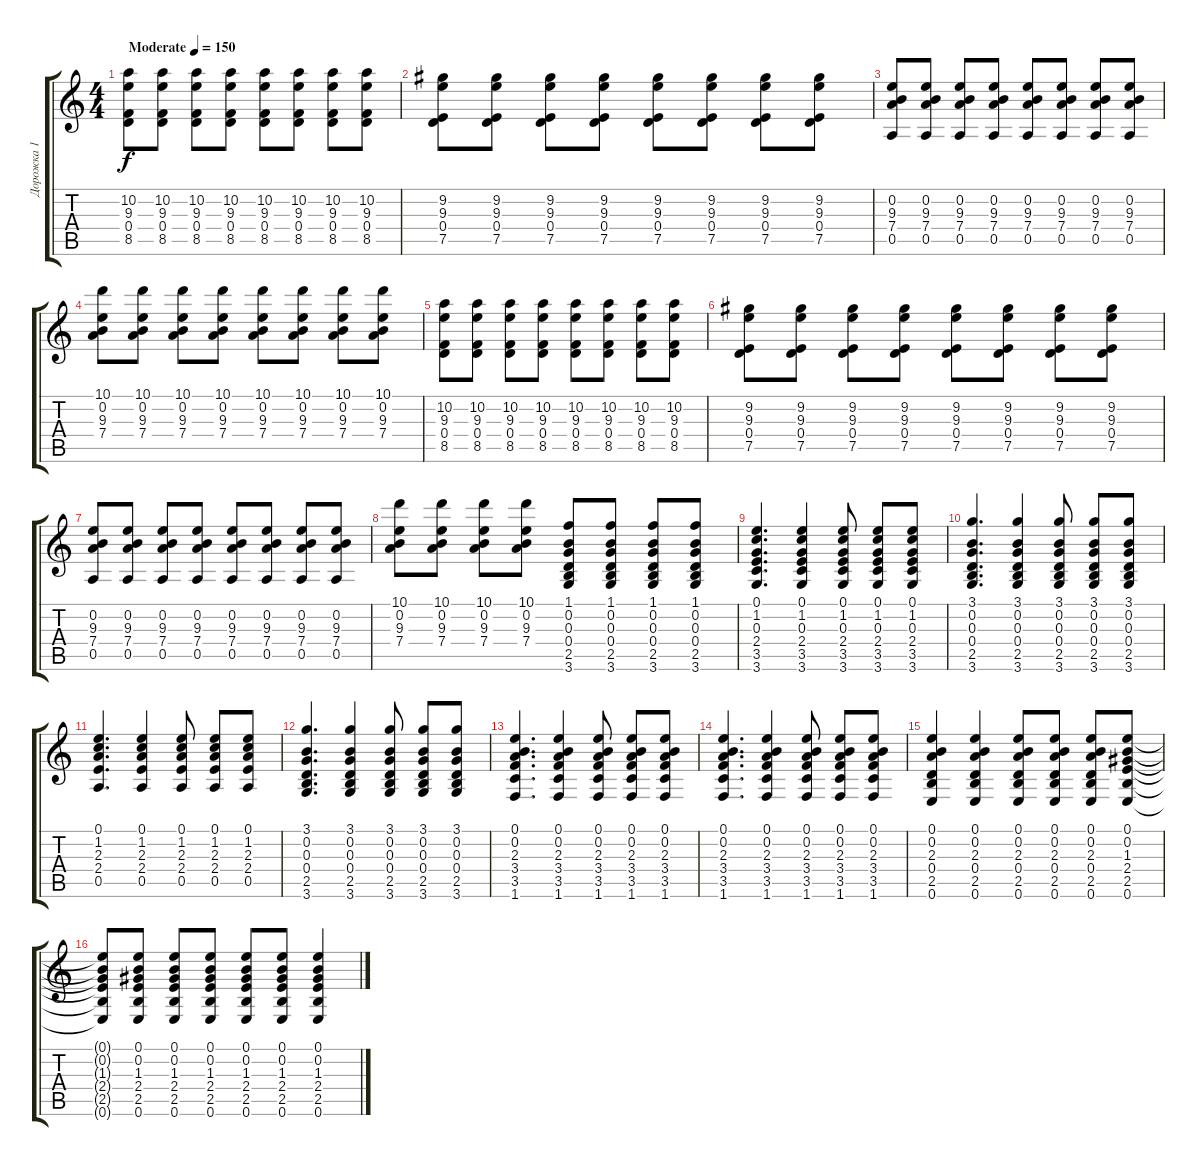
\track ("Дорожка 1" "Дорожка 1") {instrument acousticguitarsteel}
\staff {score tabs}
\tuning (E4 B3 G3 D3 A2 E2) {hide}
\ts (4 4)
\tempo (150 "Moderate")
\clef g2
\ks c
(10.2 9.3 0.4 8.5).8{dy f instrument acousticguitarsteel} (10.2 9.3 0.4 8.5).8 (10.2 9.3 0.4 8.5).8 (10.2 9.3 0.4 8.5).8 (10.2 9.3 0.4 8.5).8 (10.2 9.3 0.4 8.5).8 (10.2 9.3 0.4 8.5).8 (10.2 9.3 0.4 8.5).8 |
(9.2 9.3 0.4 7.5).8 (9.2 9.3 0.4 7.5).8 (9.2 9.3 0.4 7.5).8 (9.2 9.3 0.4 7.5).8 (9.2 9.3 0.4 7.5).8 (9.2 9.3 0.4 7.5).8 (9.2 9.3 0.4 7.5).8 (9.2 9.3 0.4 7.5).8 |
(0.2 9.3 7.4 0.5).8 (0.2 9.3 7.4 0.5).8 (0.2 9.3 7.4 0.5).8 (0.2 9.3 7.4 0.5).8 (0.2 9.3 7.4 0.5).8 (0.2 9.3 7.4 0.5).8 (0.2 9.3 7.4 0.5).8 (0.2 9.3 7.4 0.5).8 |
(10.1 0.2 9.3 7.4).8 (10.1 0.2 9.3 7.4).8 (10.1 0.2 9.3 7.4).8 (10.1 0.2 9.3 7.4).8 (10.1 0.2 9.3 7.4).8 (10.1 0.2 9.3 7.4).8 (10.1 0.2 9.3 7.4).8 (10.1 0.2 9.3 7.4).8 |
(10.2 9.3 0.4 8.5).8 (10.2 9.3 0.4 8.5).8 (10.2 9.3 0.4 8.5).8 (10.2 9.3 0.4 8.5).8 (10.2 9.3 0.4 8.5).8 (10.2 9.3 0.4 8.5).8 (10.2 9.3 0.4 8.5).8 (10.2 9.3 0.4 8.5).8 |
(9.2 9.3 0.4 7.5).8 (9.2 9.3 0.4 7.5).8 (9.2 9.3 0.4 7.5).8 (9.2 9.3 0.4 7.5).8 (9.2 9.3 0.4 7.5).8 (9.2 9.3 0.4 7.5).8 (9.2 9.3 0.4 7.5).8 (9.2 9.3 0.4 7.5).8 |
(0.2 9.3 7.4 0.5).8 (0.2 9.3 7.4 0.5).8 (0.2 9.3 7.4 0.5).8 (0.2 9.3 7.4 0.5).8 (0.2 9.3 7.4 0.5).8 (0.2 9.3 7.4 0.5).8 (0.2 9.3 7.4 0.5).8 (0.2 9.3 7.4 0.5).8 |
(10.1 0.2 9.3 7.4).8 (10.1 0.2 9.3 7.4).8 (10.1 0.2 9.3 7.4).8 (10.1 0.2 9.3 7.4).8 (1.1 0.2 0.3 0.4 2.5 3.6).8 (1.1 0.2 0.3 0.4 2.5 3.6).8 (1.1 0.2 0.3 0.4 2.5 3.6).8 (1.1 0.2 0.3 0.4 2.5 3.6).8 |
(0.1 1.2 0.3 2.4 3.5 3.6).4{d} (0.1 1.2 0.3 2.4 3.5 3.6).4 (0.1 1.2 0.3 2.4 3.5 3.6).8 (0.1 1.2 0.3 2.4 3.5 3.6).8 (0.1 1.2 0.3 2.4 3.5 3.6).8 |
(3.1 0.2 0.3 0.4 2.5 3.6).4{d} (3.1 0.2 0.3 0.4 2.5 3.6).4 (3.1 0.2 0.3 0.4 2.5 3.6).8 (3.1 0.2 0.3 0.4 2.5 3.6).8 (3.1 0.2 0.3 0.4 2.5 3.6).8 |
(0.1 1.2 2.3 2.4 0.5).4{d} (0.1 1.2 2.3 2.4 0.5).4 (0.1 1.2 2.3 2.4 0.5).8 (0.1 1.2 2.3 2.4 0.5).8 (0.1 1.2 2.3 2.4 0.5).8 |
(3.1 0.2 0.3 0.4 2.5 3.6).4{d} (3.1 0.2 0.3 0.4 2.5 3.6).4 (3.1 0.2 0.3 0.4 2.5 3.6).8 (3.1 0.2 0.3 0.4 2.5 3.6).8 (3.1 0.2 0.3 0.4 2.5 3.6).8 |
(0.1 0.2 2.3 3.4 3.5 1.6).4{d} (0.1 0.2 2.3 3.4 3.5 1.6).4 (0.1 0.2 2.3 3.4 3.5 1.6).8 (0.1 0.2 2.3 3.4 3.5 1.6).8 (0.1 0.2 2.3 3.4 3.5 1.6).8 |
(0.1 0.2 2.3 3.4 3.5 1.6).4{d} (0.1 0.2 2.3 3.4 3.5 1.6).4 (0.1 0.2 2.3 3.4 3.5 1.6).8 (0.1 0.2 2.3 3.4 3.5 1.6).8 (0.1 0.2 2.3 3.4 3.5 1.6).8 |
(0.1 0.2 2.3 0.4 2.5 0.6).4 (0.1 0.2 2.3 0.4 2.5 0.6).4 (0.1 0.2 2.3 0.4 2.5 0.6).8 (0.1 0.2 2.3 0.4 2.5 0.6).8 (0.1 0.2 2.3 0.4 2.5 0.6).8 (0.1 0.2 1.3 2.4 2.5 0.6).8 |
(0.1{t} 0.2{t} 1.3{t} 2.4{t} 2.5{t} 0.6{t}).8 (0.1 0.2 1.3 2.4 2.5 0.6).8 (0.1 0.2 1.3 2.4 2.5 0.6).8 (0.1 0.2 1.3 2.4 2.5 0.6).8 (0.1 0.2 1.3 2.4 2.5 0.6).8 (0.1 0.2 1.3 2.4 2.5 0.6).8 (0.1 0.2 1.3 2.4 2.5 0.6).4
